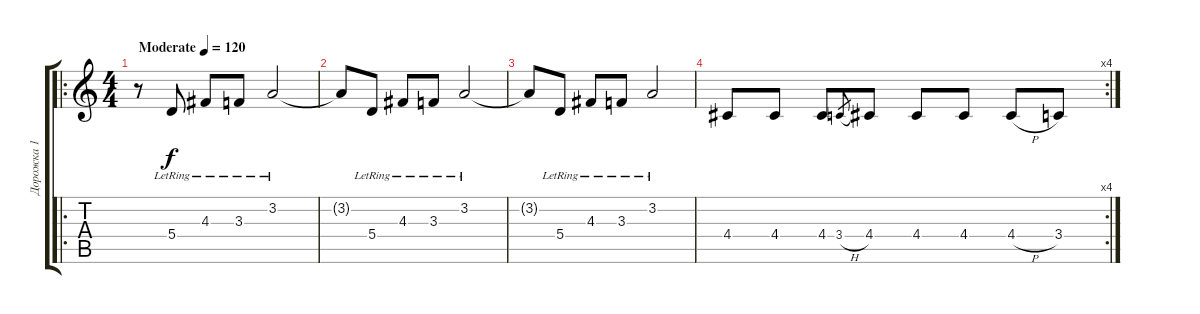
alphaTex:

\track ("Дорожка 1" "Дорожка 1") {instrument acousticguitarsteel}
\staff {score tabs}
\tuning (B3 Gb3 D3 A2 E2 B1) {hide}
\ro
\ts (4 4)
\tempo (120 "Moderate")
\clef g2
\ks c
r.8{dy f instrument acousticguitarsteel} 5.4{lr}.8 4.3{lr}.8 3.3{lr}.8 3.2{lr}.2 |
3.2{t}.8 5.4{lr}.8 4.3{lr}.8 3.3{lr}.8 3.2{lr}.2 |
3.2{t}.8 5.4{lr}.8 4.3{lr}.8 3.3{lr}.8 3.2{lr}.2 |
\rc 4
4.4.8 4.4.8 4.4.8 3.4{h}.8{gr} 4.4.8 4.4.8 4.4.8 4.4{h}.8 3.4.8
